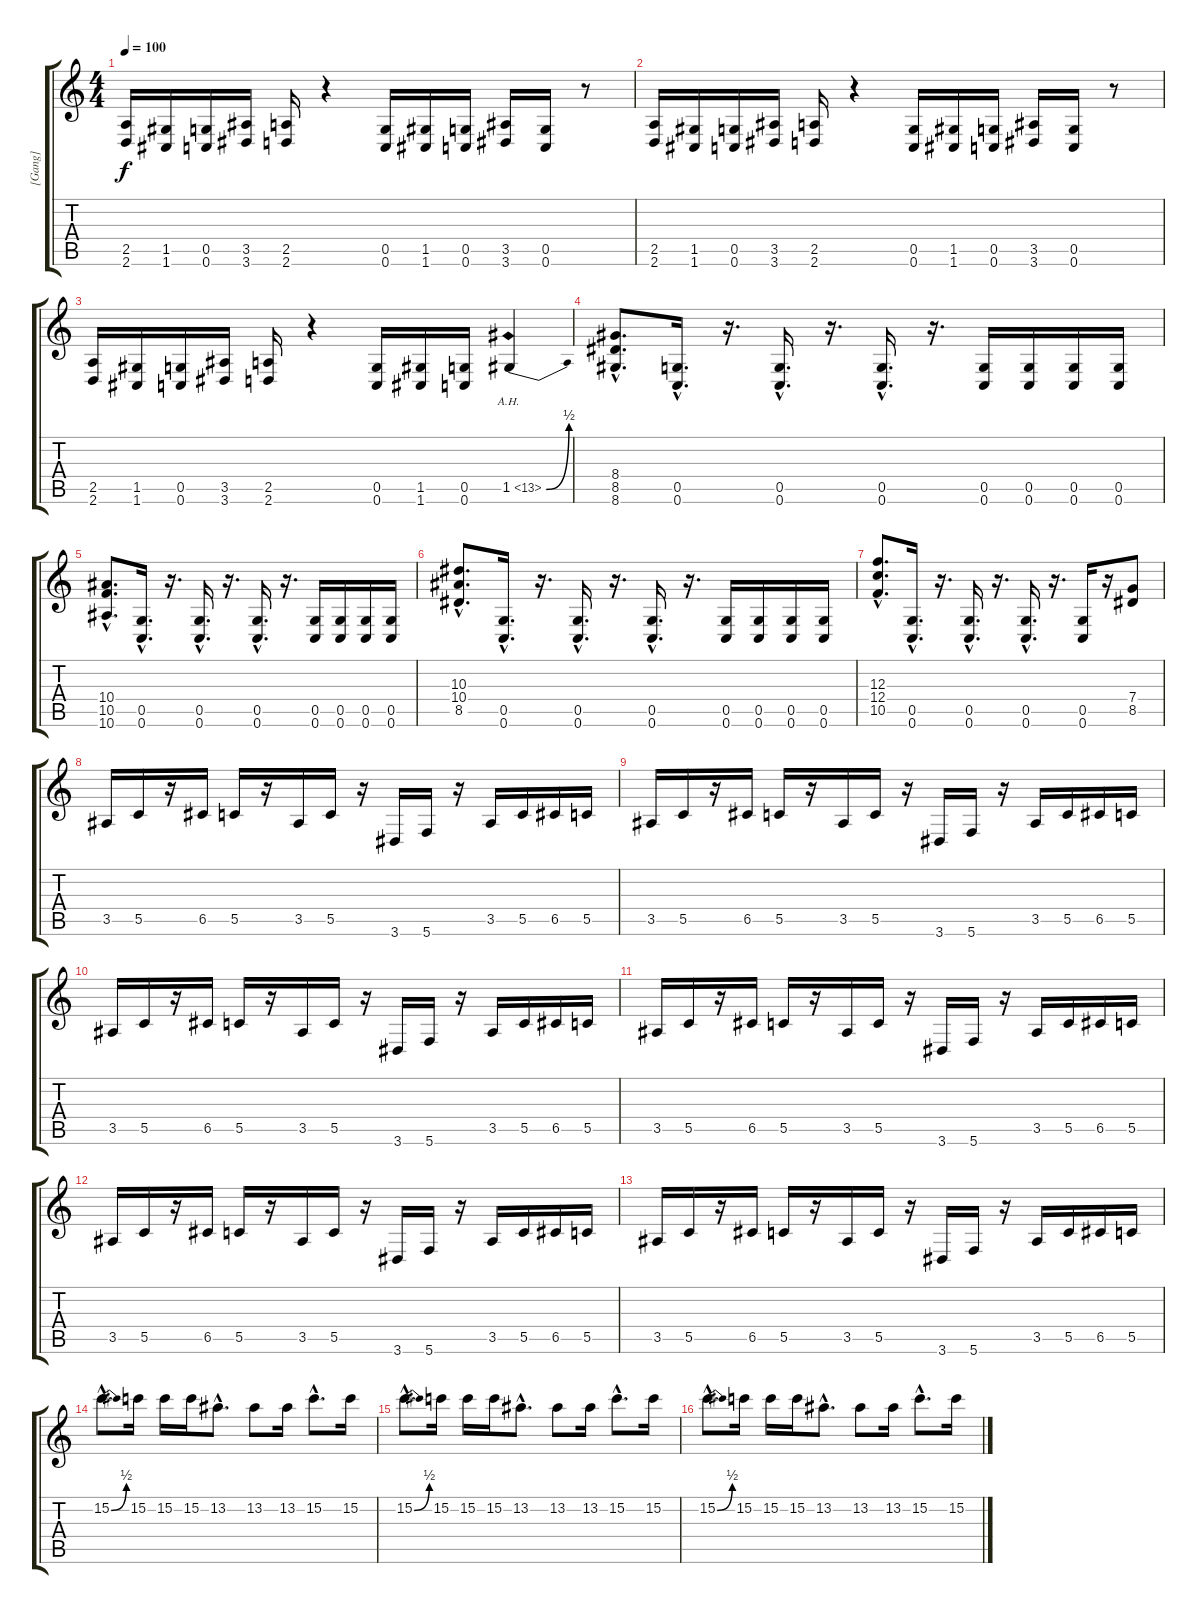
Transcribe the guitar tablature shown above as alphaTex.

\track ("[Gang]" "[Gang]") {instrument distortionguitar}
\staff {score tabs}
\tuning (D4 A3 F3 C3 G2 C2) {hide}
\ts (4 4)
\tempo 100
\clef g2
\ks c
(2.5 2.6).16{dy f} (1.5 1.6).16 (0.5 0.6).16 (3.5 3.6).16 (2.5 2.6).16 r.4 (0.5 0.6).16 (1.5 1.6).16 (0.5 0.6).16 (3.5 3.6).16 (0.5 0.6).16 r.8 |
(2.5 2.6).16 (1.5 1.6).16 (0.5 0.6).16 (3.5 3.6).16 (2.5 2.6).16 r.4 (0.5 0.6).16 (1.5 1.6).16 (0.5 0.6).16 (3.5 3.6).16 (0.5 0.6).16 r.8 |
(2.5 2.6).16 (1.5 1.6).16 (0.5 0.6).16 (3.5 3.6).16 (2.5 2.6).16 r.4 (0.5 0.6).16 (1.5 1.6).16 (0.5 0.6).16 1.5{be (bend 0 0 60 2) ah 12}.4{instrument guitarharmonics} |
(8.4{hac} 8.5{hac} 8.6{hac}).8{d instrument distortionguitar} (0.5{hac} 0.6{hac}).16{d} r.16{d} (0.5{hac} 0.6{hac}).16{d} r.16{d} (0.5{hac} 0.6{hac}).16{d} r.16{d} (0.5 0.6).16 (0.5 0.6).16 (0.5 0.6).16 (0.5 0.6).16 |
(10.4{hac} 10.5{hac} 10.6{hac}).8{d} (0.5{hac} 0.6{hac}).16{d} r.16{d} (0.5{hac} 0.6{hac}).16{d} r.16{d} (0.5{hac} 0.6{hac}).16{d} r.16{d} (0.5 0.6).16 (0.5 0.6).16 (0.5 0.6).16 (0.5 0.6).16 |
(10.3{hac} 10.4{hac} 8.5{hac}).8{d} (0.5{hac} 0.6{hac}).16{d} r.16{d} (0.5{hac} 0.6{hac}).16{d} r.16{d} (0.5{hac} 0.6{hac}).16{d} r.16{d} (0.5 0.6).16 (0.5 0.6).16 (0.5 0.6).16 (0.5 0.6).16 |
(12.3{hac} 12.4{hac} 10.5{hac}).8{d} (0.5{hac} 0.6{hac}).16{d} r.16{d} (0.5{hac} 0.6{hac}).16{d} r.16{d} (0.5{hac} 0.6{hac}).16{d} r.16{d} (0.5 0.6).16 r.16 (7.4 8.5).8 |
3.5.16 5.5.16 r.16 6.5.16 5.5.16 r.16 3.5.16 5.5.16 r.16 3.6.16 5.6.16 r.16 3.5.16 5.5.16 6.5.16 5.5.16 |
3.5.16 5.5.16 r.16 6.5.16 5.5.16 r.16 3.5.16 5.5.16 r.16 3.6.16 5.6.16 r.16 3.5.16 5.5.16 6.5.16 5.5.16 |
3.5.16 5.5.16 r.16 6.5.16 5.5.16 r.16 3.5.16 5.5.16 r.16 3.6.16 5.6.16 r.16 3.5.16 5.5.16 6.5.16 5.5.16 |
3.5.16 5.5.16 r.16 6.5.16 5.5.16 r.16 3.5.16 5.5.16 r.16 3.6.16 5.6.16 r.16 3.5.16 5.5.16 6.5.16 5.5.16 |
3.5.16 5.5.16 r.16 6.5.16 5.5.16 r.16 3.5.16 5.5.16 r.16 3.6.16 5.6.16 r.16 3.5.16 5.5.16 6.5.16 5.5.16 |
3.5.16 5.5.16 r.16 6.5.16 5.5.16 r.16 3.5.16 5.5.16 r.16 3.6.16 5.6.16 r.16 3.5.16 5.5.16 6.5.16 5.5.16 |
15.2{be (bend 0 0 60 2) hac}.8{d} 15.2.16 15.2.16 15.2.16 13.2{hac}.8{d} 13.2.8 13.2.16 15.2{hac}.8{d} 15.2.16 |
15.2{be (bend 0 0 60 2) hac}.8{d} 15.2.16 15.2.16 15.2.16 13.2{hac}.8{d} 13.2.8 13.2.16 15.2{hac}.8{d} 15.2.16 |
15.2{be (bend 0 0 60 2) hac}.8{d} 15.2.16 15.2.16 15.2.16 13.2{hac}.8{d} 13.2.8 13.2.16 15.2{hac}.8{d} 15.2.16
